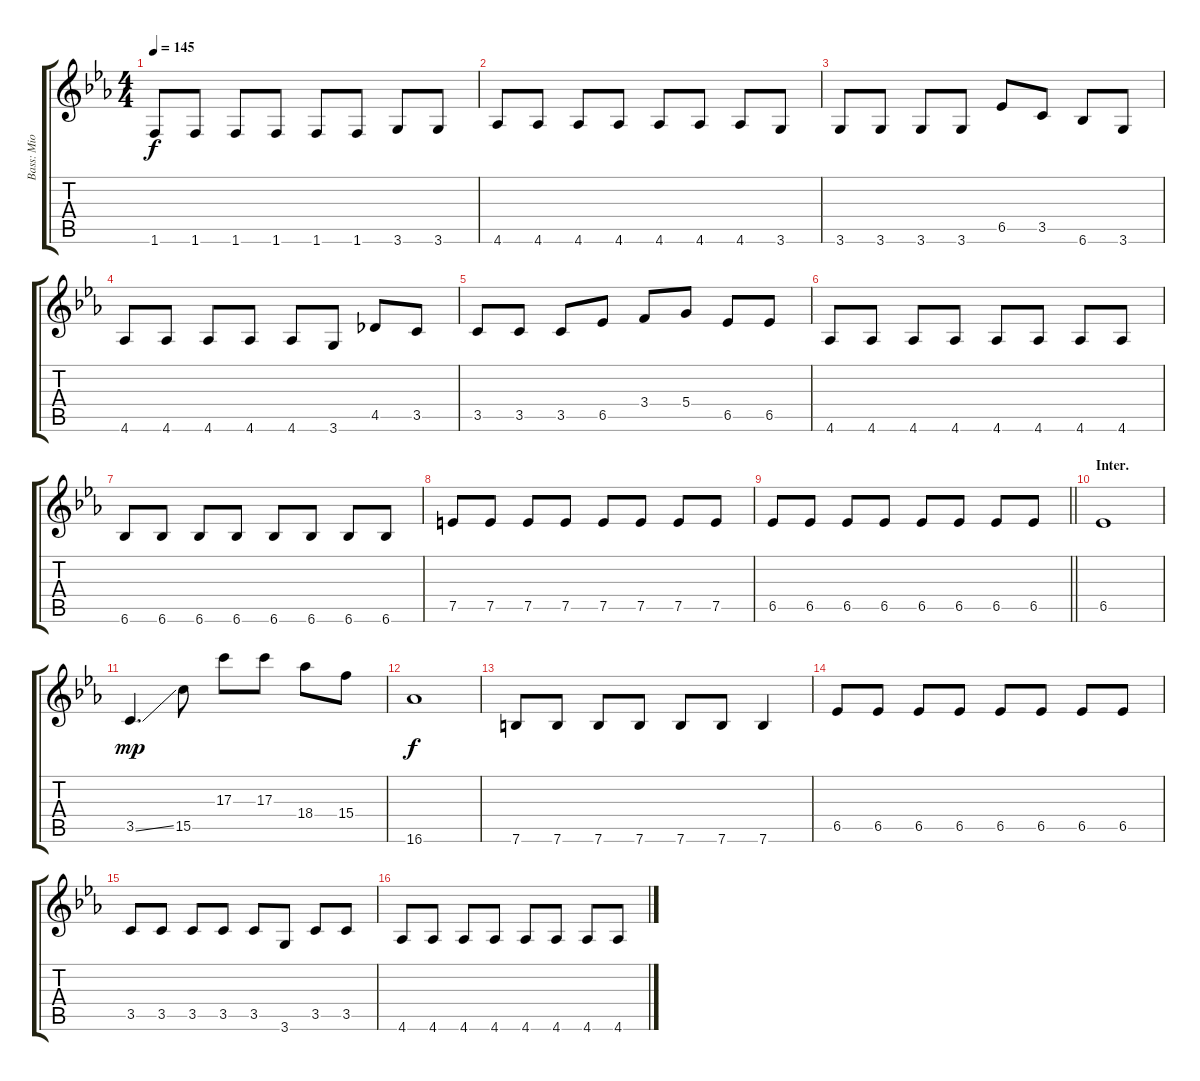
\track ("Bass: Mio Akiyama" "Bass: Mio ") {instrument electricbassfinger}
\staff {score tabs}
\tuning (E4 B3 G3 D3 A2 E2) {hide}
\ts (4 4)
\tempo 145
\clef g2
\ks eb
1.6.8{dy f} 1.6.8 1.6.8 1.6.8 1.6.8 1.6.8 3.6.8 3.6.8 |
4.6.8 4.6.8 4.6.8 4.6.8 4.6.8 4.6.8 4.6.8 3.6.8 |
3.6.8 3.6.8 3.6.8 3.6.8 6.5.8 3.5.8 6.6.8 3.6.8 |
4.6.8 4.6.8 4.6.8 4.6.8 4.6.8 3.6.8 4.5.8 3.5.8 |
3.5.8 3.5.8 3.5.8 6.5.8 3.4.8 5.4.8 6.5.8 6.5.8 |
4.6.8 4.6.8 4.6.8 4.6.8 4.6.8 4.6.8 4.6.8 4.6.8 |
6.6.8 6.6.8 6.6.8 6.6.8 6.6.8 6.6.8 6.6.8 6.6.8 |
7.5.8 7.5.8 7.5.8 7.5.8 7.5.8 7.5.8 7.5.8 7.5.8 |
\barLineRight lightlight
6.5.8 6.5.8 6.5.8 6.5.8 6.5.8 6.5.8 6.5.8 6.5.8 |
\section ("" "Inter.")
6.5.1 |
3.5{ss}.4{d dy mp} 15.5.8 17.3.8 17.3.8 18.4.8 15.4.8 |
16.6.1{dy f} |
7.6.8 7.6.8 7.6.8 7.6.8 7.6.8 7.6.8 7.6.4 |
6.5.8 6.5.8 6.5.8 6.5.8 6.5.8 6.5.8 6.5.8 6.5.8 |
3.5.8 3.5.8 3.5.8 3.5.8 3.5.8 3.6.8 3.5.8 3.5.8 |
4.6.8 4.6.8 4.6.8 4.6.8 4.6.8 4.6.8 4.6.8 4.6.8
